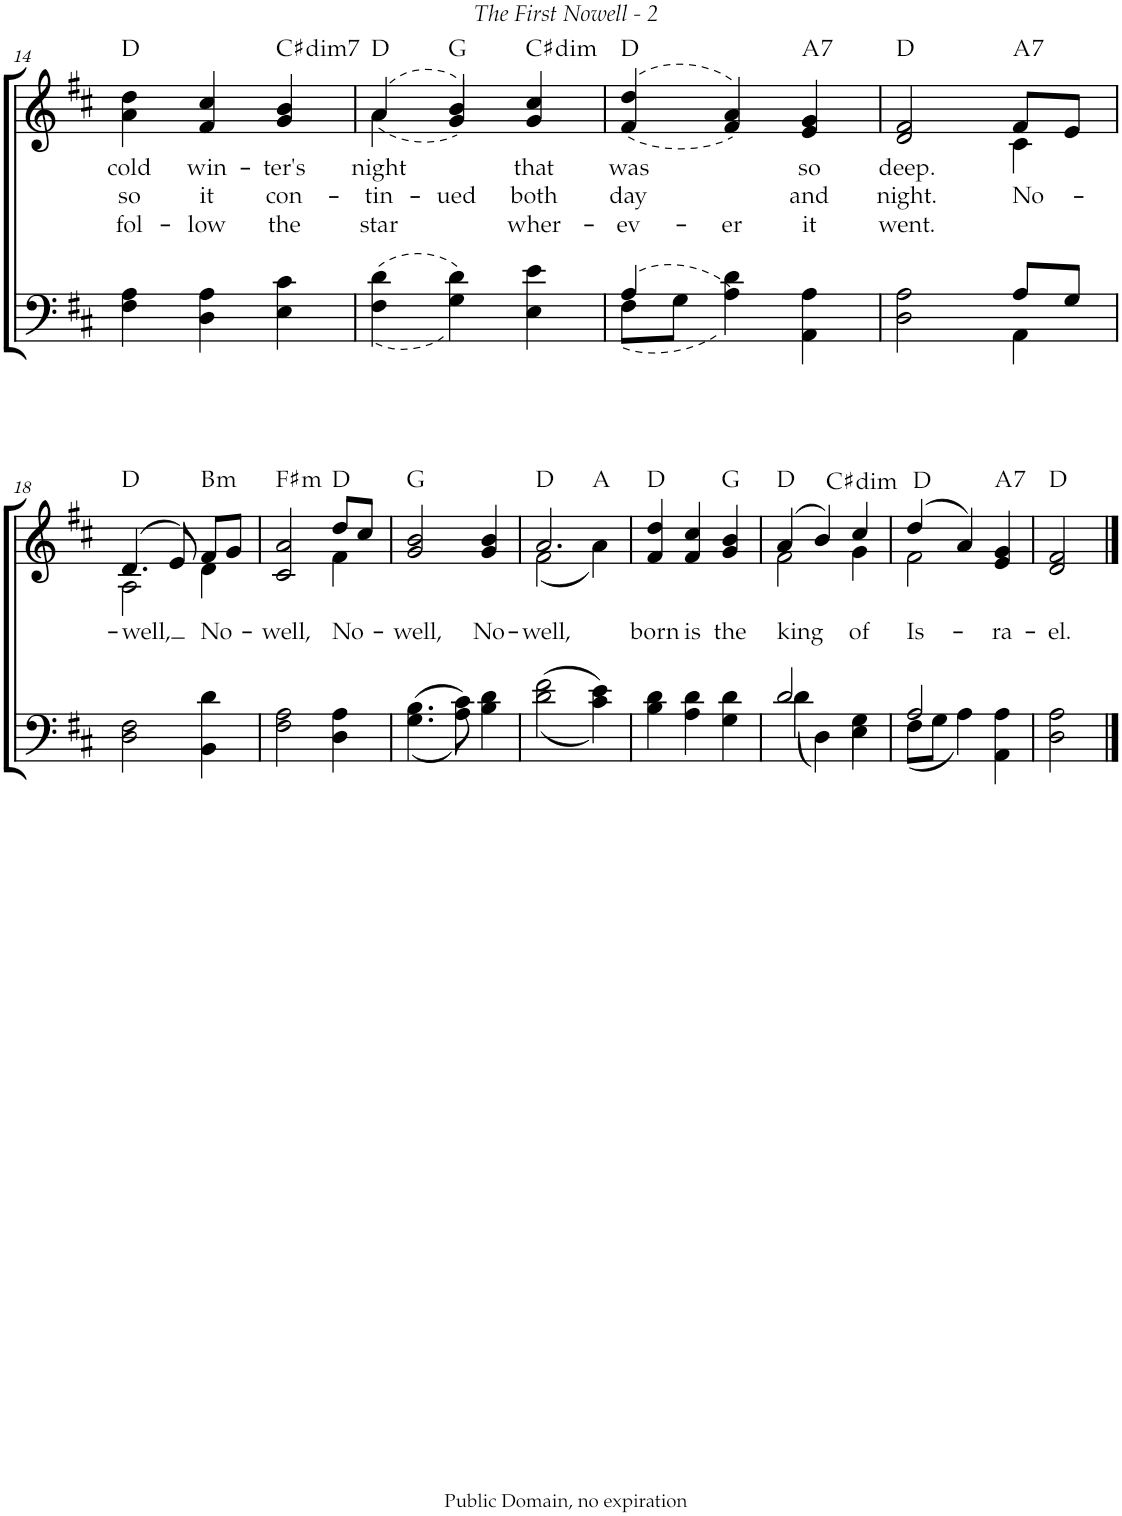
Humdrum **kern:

**kern	**kern	**text	**text	**text	**harte
*part2	*part1	*part1	*part1	*part1	*part1
*staff2	*staff1	*staff1	*staff1	*staff1	*
*I"Voice	*I"Voice	*	*	*	*
*I'V	*I'V	*	*	*	*
!!LO:PB:g=z
*clefF4	*clefG2	*	*	*	*
*k[f#c#]	*k[f#c#]	*	*	*	*
*M3/4	*M3/4	*	*	*	*
=14	=14	=14	=14	=14	=14
!	!	!LO:LY:b	!LO:LY:b	!LO:LY:b	!
4F#\ 4A\	4a\ 4dd\	cold	so	fol-	D:maj
!	!	!LO:LY:b	!LO:LY:b	!LO:LY:b	!
4D\ 4A\	4f#/ 4cc#/	win-	it	-low	.
!	!	!LO:LY:b	!LO:LY:b	!LO:LY:b	!LO:H:kt=dim7
4E\ 4c#\	4g/ 4b/	-ter's	con-	the	C#:dim7
=15	=15	=15	=15	=15	=15
!	!	!LO:LY:b	!LO:LY:b	!LO:LY:b	!
*	*^	*	*	*	*
(>(<4F#\ 4d\	(>4a/	(<4a\	night	-tin-	star	D:maj
!	!	!	!	!LO:LY:b	!	!
4G\ 4d\))	4b/)	4g/)	.	-ued	.	G:maj
!	!	!	!LO:LY:b	!LO:LY:b	!LO:LY:b	!LO:H:kt=dim
4E\ 4e\	4g/ 4cc#/	4ryy	that	both	wher-	C#:dim
=16	=16	=16	=16	=16	=16	=16
*^	*	*	*	*	*	*
!	!	!	!	!LO:LY:b	!LO:LY:b	!LO:LY:b	!
*	*	*v	*v	*	*	*	*
(>4A/	(<8F#\L	(<(>4f#/ 4dd/	was	day	-ev-	D:maj
.	8G\J	.	.	.	.	.
!	!	!	!	!	!LO:LY:b	!
2ryy)	4A\ 4d\)	4f#/ 4a/))	.	.	-er	.
!	!	!	!LO:LY:b	!LO:LY:b	!LO:LY:b	!LO:H:kt=7
.	4AA\ 4A\	4e/ 4g/	so	and	it	A:7
=17	=17	=17	=17	=17	=17	=17
!	!	!	!LO:LY:b	!LO:LY:b	!LO:LY:b	!
*	*	*^	*	*	*	*
2D\ 2A\	2ryy	2d/ 2f#/	2ryy	deep.	night.	went.	D:maj
!	!	!	!	!	!LO:LY:b	!	!LO:H:kt=7
4AA\	8A/L	8f#/L	4c#\	.	No-	.	A:7
.	8G/J	8e/J	.	.	.	.	.
!!LO:LB:g=z	!!
=18	=18	=18	=18	=18	=18	=18	=18
!	!	!	!	!	!LO:LY:b	!	!
*v	*v	*	*	*	*	*	*
2D\ 2F#\	(>4.d/	2A\	.	-well,	.	D:maj
.	8e/)	.	.	.	.	.
!	!	!	!	!LO:LY:b	!	!LO:H:kt=m
4BB\ 4d\	8f#/L	4d\	.	No-	.	B:min
.	8g/J	.	.	.	.	.
=19	=19	=19	=19	=19	=19	=19
!	!	!	!	!LO:LY:b	!	!LO:H:kt=m
2F#\ 2A\	2c#/ 2a/	2ryy	.	-well,	.	F#:min
!	!	!	!	!LO:LY:b	!	!
4D\ 4A\	8dd/L	4f#\	.	No-	.	D:maj
.	8cc#/J	.	.	.	.	.
*	*v	*v	*	*	*	*
=20	=20	=20	=20	=20	=20
!	!	!	!LO:LY:b	!	!
(<(>4.G\ 4.B\	2g/ 2b/	.	-well,	.	G:maj
8A\ 8c#\))	.	.	.	.	.
!	!	!	!LO:LY:b	!	!
4B\ 4d\	4g/ 4b/	.	No-	.	.
=21	=21	=21	=21	=21	=21
!	!	!	!LO:LY:b	!	!
*	*^	*	*	*	*
(<(>2d\ 2f#\	2.a/	(<2f#\	.	-well,	.	D:maj
4c#\ 4e\))	.	4a\)	.	.	.	A:maj
=22	=22	=22	=22	=22	=22	=22
!	!	!	!	!LO:LY:b	!	!
*	*v	*v	*	*	*	*
4B\ 4d\	4f#/ 4dd/	.	born	.	D:maj
!	!	!	!LO:LY:b	!	!
4A\ 4d\	4f#/ 4cc#/	.	is	.	.
!	!	!	!LO:LY:b	!	!
4G\ 4d\	4g/ 4b/	.	the	.	G:maj
=23	=23	=23	=23	=23	=23
*^	*	*	*	*	*
!	!	!	!	!LO:LY:b	!	!
*	*	*^	*	*	*	*
2d/	(4d\	(4a/	2f#\	.	king	.	D:maj
.	4D\)	4b/)	.	.	.	.	.
!	!	!	!	!	!LO:LY:b	!	!LO:H:kt=dim
4G\	4E\	4cc#/	4g\	.	of	.	C#:dim
=24	=24	=24	=24	=24	=24	=24	=24
!	!	!	!	!	!LO:LY:b	!	!
2A/	(<8F#\L	(>4dd/	2f#\	.	Is-	.	D:maj
.	8G\J	.	.	.	.	.	.
.	4A\)	4a/)	.	.	.	.	.
!	!	!	!	!	!LO:LY:b	!	!LO:H:kt=7
4ryy	4AA\ 4A\	4e/ 4g/	4ryy	.	-ra-	.	A:7
=25	=25	=25	=25	=25	=25	=25	=25
!	!	!	!	!	!LO:LY:b	!	!
*v	*v	*	*	*	*	*	*
*	*v	*v	*	*	*	*
2D\ 2A\	2d/ 2f#/	.	-el.	.	D:maj
==	==	==	==	==	==
*-	*-	*-	*-	*-	*-
